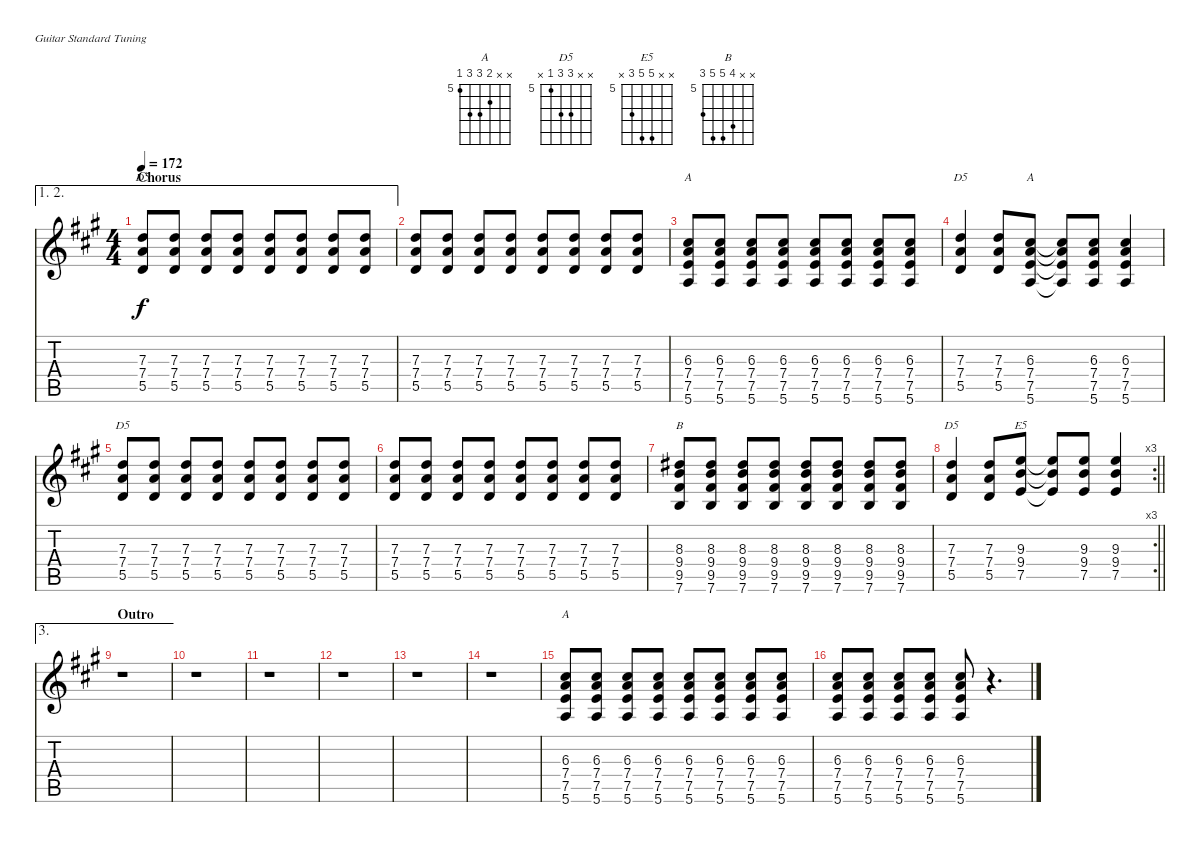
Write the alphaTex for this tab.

\bracketExtendMode nobrackets
\singleTrackTrackNamePolicy hidden
\multiTrackTrackNamePolicy hidden
\firstSystemTrackNameOrientation horizontal
\otherSystemsTrackNameOrientation horizontal
\track ("Guitar" "E-Gt") {instrument distortionguitar}
\staff {score tabs}
\tuning (E4 B3 G3 D3 A2 E2)
\chord ("A" x x 6 7 7 5) {firstfret 5}
\chord ("D5" x x 7 7 5 x) {firstfret 5}
\chord ("E5" x x 9 9 7 x) {firstfret 5}
\chord ("B" x x 8 9 9 7) {firstfret 5}
\ae (1 2)
\ts (4 4)
\section ("" "Chorus")
\tempo 172
\clef g2
\ks a
(7.3 7.4 5.5).8{ch "D5" dy f} (7.3 7.4 5.5).8 (7.3 7.4 5.5).8 (7.3 7.4 5.5).8 (7.3 7.4 5.5).8 (7.3 7.4 5.5).8 (7.3 7.4 5.5).8 (7.3 7.4 5.5).8 |
(7.3 7.4 5.5).8 (7.3 7.4 5.5).8 (7.3 7.4 5.5).8 (7.3 7.4 5.5).8 (7.3 7.4 5.5).8 (7.3 7.4 5.5).8 (7.3 7.4 5.5).8 (7.3 7.4 5.5).8 |
(7.4 7.5 5.6 6.3).8{ch "A"} (7.4 7.5 5.6 6.3).8 (7.4 7.5 5.6 6.3).8 (7.4 7.5 5.6 6.3).8 (7.4 7.5 5.6 6.3).8 (7.4 7.5 5.6 6.3).8 (7.4 7.5 5.6 6.3).8 (7.4 7.5 5.6 6.3).8 |
(7.3 7.4 5.5).4{ch "D5"} (7.3 7.4 5.5).8 (7.4 7.5 5.6 6.3).8{ch "A"} (7.4{t} 7.5{t} 5.6{t} 6.3{t}).8 (7.4 7.5 5.6 6.3).8 (7.4 7.5 5.6 6.3).4 |
(7.3 7.4 5.5).8{ch "D5"} (7.3 7.4 5.5).8 (7.3 7.4 5.5).8 (7.3 7.4 5.5).8 (7.3 7.4 5.5).8 (7.3 7.4 5.5).8 (7.3 7.4 5.5).8 (7.3 7.4 5.5).8 |
(7.3 7.4 5.5).8 (7.3 7.4 5.5).8 (7.3 7.4 5.5).8 (7.3 7.4 5.5).8 (7.3 7.4 5.5).8 (7.3 7.4 5.5).8 (7.3 7.4 5.5).8 (7.3 7.4 5.5).8 |
(9.4 9.5 7.6 8.3).8{ch "B"} (9.4 9.5 7.6 8.3).8 (9.4 9.5 7.6 8.3).8 (9.4 9.5 7.6 8.3).8 (9.4 9.5 7.6 8.3).8 (9.4 9.5 7.6 8.3).8 (9.4 9.5 7.6 8.3).8 (9.4 9.5 7.6 8.3).8 |
\rc 3
\barLineRight lightlight
(7.3 7.4 5.5).4{ch "D5"} (7.3 7.4 5.5).8 (9.3 9.4 7.5).8{ch "E5"} (9.3{t} 9.4{t} 7.5{t}).8 (9.3 9.4 7.5).8 (9.3 9.4 7.5).4 |
\ae 3
\section ("" "Outro")
r.1 |
r.1 |
r.1 |
r.1 |
r.1 |
r.1 |
(7.4 7.5 5.6 6.3).8{ch "A"} (7.4 7.5 5.6 6.3).8 (7.4 7.5 5.6 6.3).8 (7.4 7.5 5.6 6.3).8 (7.4 7.5 5.6 6.3).8 (7.4 7.5 5.6 6.3).8 (7.4 7.5 5.6 6.3).8 (7.4 7.5 5.6 6.3).8 |
(7.4 7.5 5.6 6.3).8 (7.4 7.5 5.6 6.3).8 (7.4 7.5 5.6 6.3).8 (7.4 7.5 5.6 6.3).8 (7.4 7.5 5.6 6.3).8 r.4{d}
